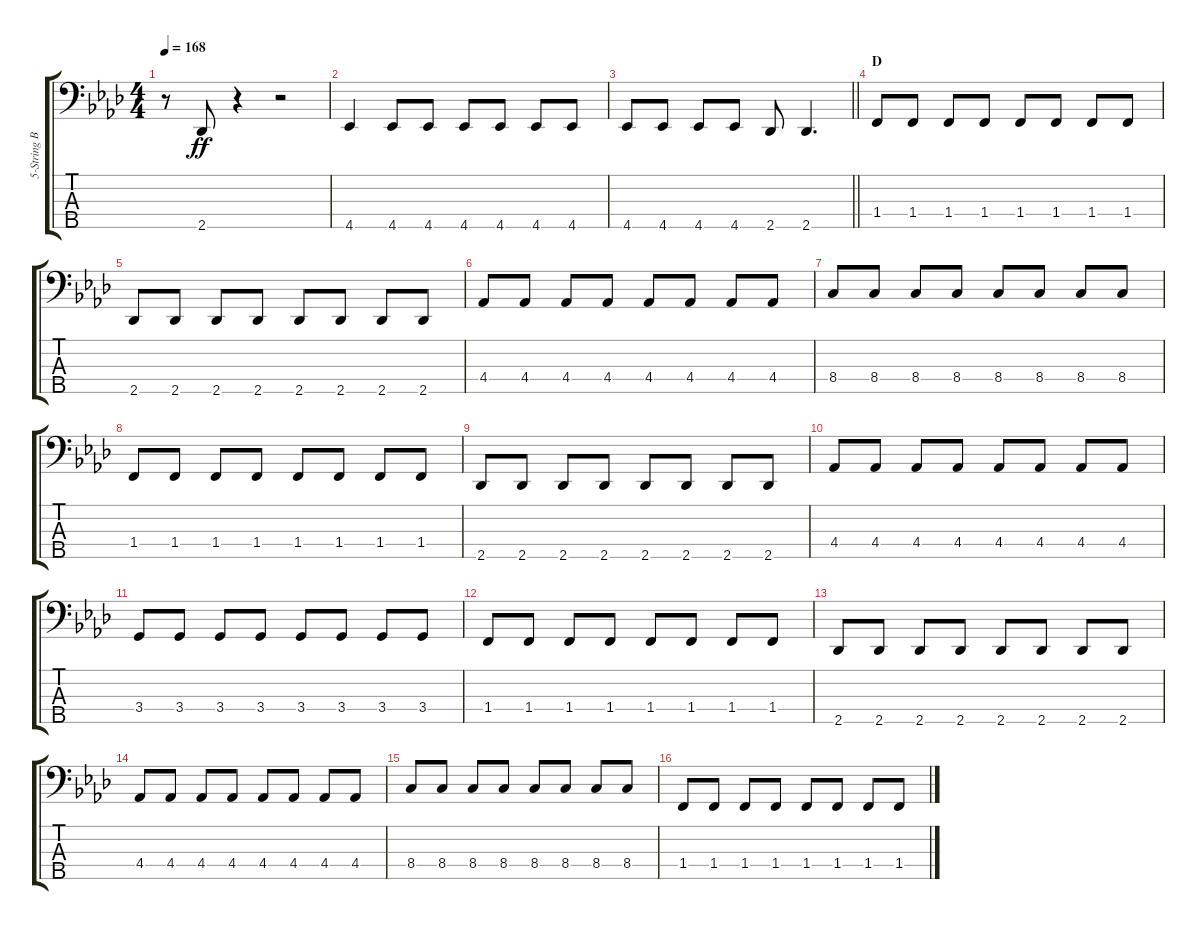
\track ("5-String Bass" "5-String B") {instrument electricbasspick}
\staff {score tabs}
\tuning (G2 D2 A1 E1 B0) {hide}
\ts (4 4)
\tempo 168
\clef f4
\ks ab
r.8{dy ff} 2.5.8 r.4 r.2 |
4.5.4 4.5.8 4.5.8 4.5.8 4.5.8 4.5.8 4.5.8 |
\barLineRight lightlight
4.5.8 4.5.8 4.5.8 4.5.8 2.5.8 2.5.4{d} |
\section ("" "D")
1.4.8 1.4.8 1.4.8 1.4.8 1.4.8 1.4.8 1.4.8 1.4.8 |
2.5.8 2.5.8 2.5.8 2.5.8 2.5.8 2.5.8 2.5.8 2.5.8 |
4.4.8 4.4.8 4.4.8 4.4.8 4.4.8 4.4.8 4.4.8 4.4.8 |
8.4.8 8.4.8 8.4.8 8.4.8 8.4.8 8.4.8 8.4.8 8.4.8 |
1.4.8 1.4.8 1.4.8 1.4.8 1.4.8 1.4.8 1.4.8 1.4.8 |
2.5.8 2.5.8 2.5.8 2.5.8 2.5.8 2.5.8 2.5.8 2.5.8 |
4.4.8 4.4.8 4.4.8 4.4.8 4.4.8 4.4.8 4.4.8 4.4.8 |
3.4.8 3.4.8 3.4.8 3.4.8 3.4.8 3.4.8 3.4.8 3.4.8 |
1.4.8 1.4.8 1.4.8 1.4.8 1.4.8 1.4.8 1.4.8 1.4.8 |
2.5.8 2.5.8 2.5.8 2.5.8 2.5.8 2.5.8 2.5.8 2.5.8 |
4.4.8 4.4.8 4.4.8 4.4.8 4.4.8 4.4.8 4.4.8 4.4.8 |
8.4.8 8.4.8 8.4.8 8.4.8 8.4.8 8.4.8 8.4.8 8.4.8 |
1.4.8 1.4.8 1.4.8 1.4.8 1.4.8 1.4.8 1.4.8 1.4.8
